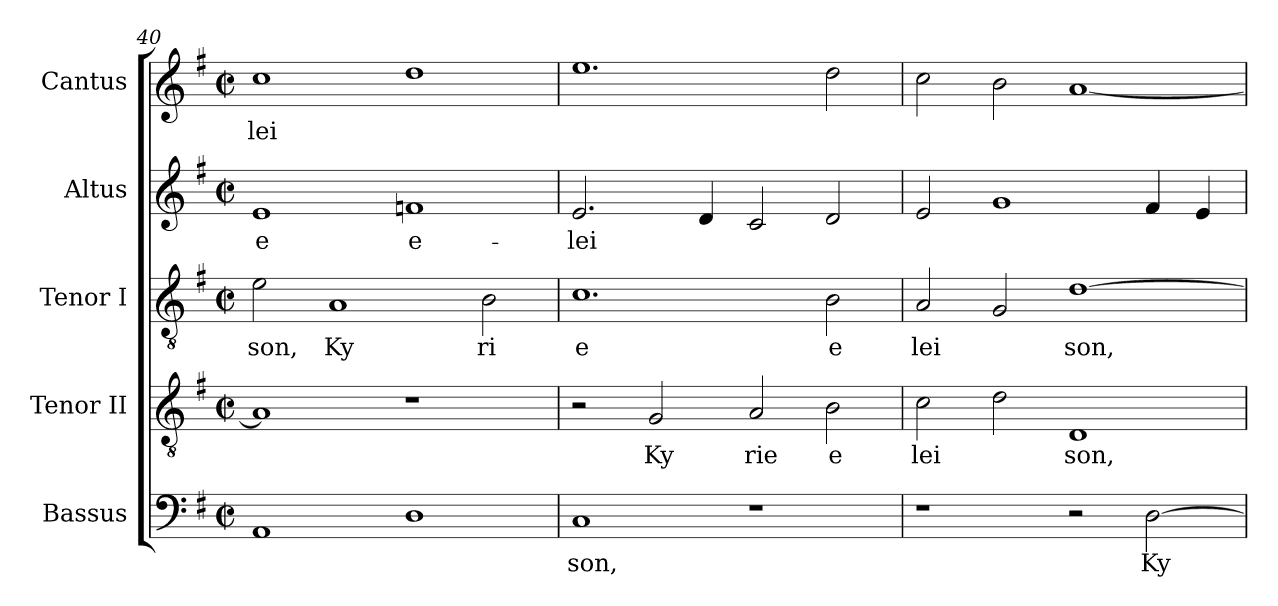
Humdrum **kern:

**kern	**text	**kern	**text	**kern	**text	**kern	**text	**kern	**text
*part5	*part5	*part4	*part4	*part3	*part3	*part2	*part2	*part1	*part1
*staff5	*staff5	*staff4	*staff4	*staff3	*staff3	*staff2	*staff2	*staff1	*staff1
*I"Bassus	*	*I"Tenor II	*	*I"Tenor I	*	*I"Altus	*	*I"Cantus	*
*I'B	*	*I'T II	*	*I'T I	*	*I'A	*	*I'C	*
*clefF4	*	*clefGv2	*	*clefGv2	*	*clefG2	*	*clefG2	*
*k[f#]	*	*k[f#]	*	*k[f#]	*	*k[f#]	*	*k[f#]	*
*G:	*	*G:	*	*G:	*	*G:	*	*G:	*
*M2/2	*	*M2/2	*	*M2/2	*	*M2/2	*	*M2/2	*
*met(c|)	*	*met(c|)	*	*met(c|)	*	*met(c|)	*	*met(c|)	*
=40	=40	=40	=40	=40	=40	=40	=40	=40	=40
!	!LO:LY:b:cj	!	!LO:LY:b:cj	!	!LO:LY:b:cj	!	!LO:LY:b:cj	!	!LO:LY:b:cj
1AA	.	1A]	.	2e\	son,	1e	-e	1cc	lei
!	!	!	!	!	!LO:LY:b:cj	!	!	!	!
.	.	.	.	1A	Ky	.	.	.	.
!	!LO:LY:b:cj	!	!	!	!	!	!LO:LY:b:cj	!	!LO:LY:b:cj
1D	.	1r	.	.	.	1fn	e-	1dd	.
!	!	!	!	!	!LO:LY:b:cj	!	!	!	!
.	.	.	.	2B\	ri	.	.	.	.
=41	=41	=41	=41	=41	=41	=41	=41	=41	=41
!	!LO:LY:b:cj	!	!	!	!LO:LY:b:cj	!	!LO:LY:b:cj	!	!LO:LY:b:cj
1C	son,	2r	.	1.c	e	2.e/	-lei-	1.ee	.
!	!	!	!LO:LY:b:cj	!	!	!	!	!	!
.	.	2G/	Ky	.	.	.	.	.	.
!	!	!	!	!	!	!	!LO:LY:b:cj	!	!
.	.	.	.	.	.	4d/	--	.	.
!	!	!	!LO:LY:b:cj	!	!	!	!LO:LY:b:cj	!	!
1r	.	2A/	rie	.	.	2c/	--	.	.
!	!	!	!LO:LY:b:cj	!	!LO:LY:b:cj	!	!LO:LY:b:cj	!	!LO:LY:b:cj
.	.	2B\	e	2B\	e	2d/	--	2dd\	.
=42	=42	=42	=42	=42	=42	=42	=42	=42	=42
!	!	!	!LO:LY:b:cj	!	!LO:LY:b:cj	!	!LO:LY:b:cj	!	!LO:LY:b:cj
1r	.	2c\	lei	2A/	lei	2e/	--	2cc\	.
!	!	!	!LO:LY:b:cj	!	!LO:LY:b:cj	!	!LO:LY:b:cj	!	!LO:LY:b:cj
.	.	2d\	.	2G/	.	1g	--	2b\	.
!	!	!	!LO:LY:b:cj	!	!LO:LY:b:cj	!	!	!	!LO:LY:b:cj
2r	.	1D	son,	[>1d	son,	.	.	[<1a	.
!	!LO:LY:b:cj	!	!	!	!	!	!LO:LY:b:cj	!	!
[>2D\	Ky	.	.	.	.	4f#/	--	.	.
!	!	!	!	!	!	!	!LO:LY:b:cj	!	!
.	.	.	.	.	.	4e/	--	.	.
=	=	=	=	=	=	=	=	=	=
*-	*-	*-	*-	*-	*-	*-	*-	*-	*-
